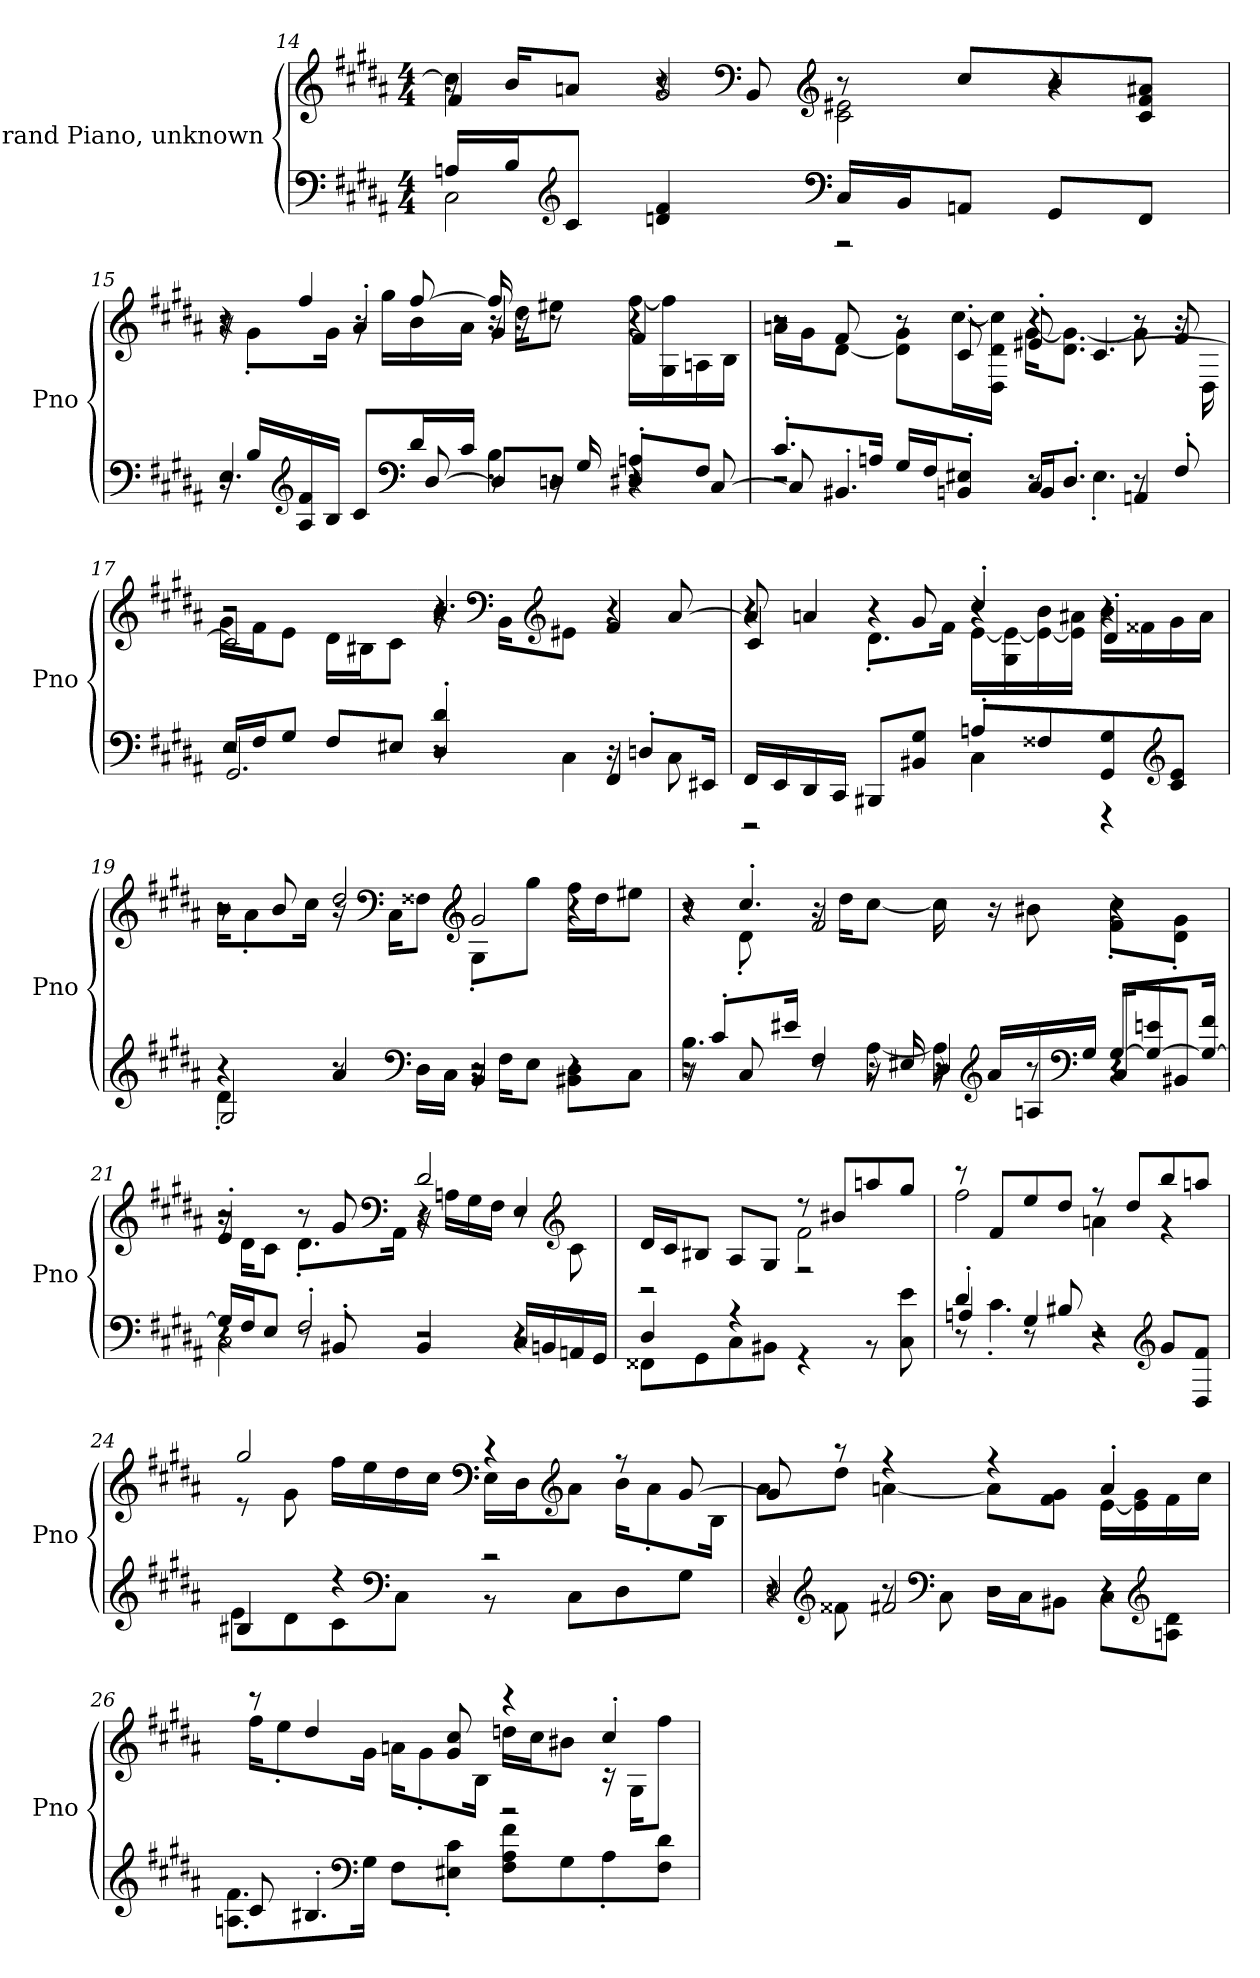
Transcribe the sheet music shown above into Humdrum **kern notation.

**kern	**kern
*part1	*part1
*staff2	*staff1
*I"Grand Piano, unknown	*
*I'Pno	*
!!LO:LB:g=z
*clefF4	*clefG2
*k[f#c#g#d#a#]	*k[f#c#g#d#a#]
*M4/4	*M4/4
=14	=14
*^	*^
*	*	*	*^
16An/LL	2C#\	16r	4cc#\]	4f#/
16B/J	.	16b/KL	.	.
*clefG2	*	*	*	*
8c#/J	.	8an/J	.	.
4dn/ 4f#/	.	8r	4r	2g#/
*	*	*clefF4	*	*
.	.	8BB/	.	.
*clefF4	*	*clefG2	*	*
16C#/LL	2r	8r	2c#\ 2e#X\	.
16BB/J	.	.	.	.
8AAn/J	.	8cc#/L	.	.
8GG#/L	.	8b/	.	4r
8FF#/J	.	8c#/ 8f#/ 8a#X/J	.	.
!!LO:PB:g=z	!!	!!
=15	=15	=15	=15	=15
*	*^	*	*	*
16r	2r	4.E/	8r	16r	4r
16B/LL	.	.	.	8g#'\L	.
*clefG2	*	*	*	*	*
16A#/ 16f#/	.	.	4ff#/	.	.
16B/JJ	.	.	.	16g#\Jk	.
8c#/L	.	.	.	16r	4a#'/
.	.	.	.	16gg#\LL	.
*clefF4	*	*	*	*	*
16d#/L	.	[8D#/	[8ff#/	16b\	.
16c#/JJ	.	.	.	16a#\JJ	.
8r	4B\	8D#/L]	16ff#/]	16r	4g#/
.	.	.	16r	16dd#\KL	.
16r	.	8Dn/J	8r	8ee#X\J	.
16G#/	.	.	.	.	.
8D#X/' 8An/'L	4r	8r	4r	[16ff#\LL	4f#/
.	.	.	.	16G#\ 16ff#\]	.
8F#/J	.	[8C#/	.	16An\	.
.	.	.	.	16B\JJ	.
!!LO:LB:g=z	!!	!!
=16	=16	=16	=16	=16	=16
8.c#'/L	2r	8C#/]	8r	16an\LL	2r
.	.	.	.	16g#\J	.
.	.	4.BB#X'/	8f#/	[8d#\J	.
16An/Jk	.	.	.	.	.
16G#/LL	.	.	8r	8d#\] 8g#\L	.
16F#/J	.	.	.	.	.
8BBn/' 8E#X/'J	.	.	8c#'/	[16cc#\L	.
.	.	.	.	16D#\ 16d#\ 16cc#\]JJ	.
16C#/KL	8r	4BB/	8e#X'/	[16g#\KL	4r
8.D#'/J	.	.	.	8.d#\ 8.g#\_J	.
.	4.E#'\	.	[4.c#/	.	.
8r	.	4AAn/	.	8g#\]	8r
8F#'/	.	.	.	16r	8f#/
.	.	.	.	16D#\	.
!!LO:LB:g=z	!!	!!
=17	=17	=17	=17	=17	=17
16E/LL	2r	2.GG#/	2c#/]	16g#\LL	2r
16F#/J	.	.	.	16f#\J	.
8G#/J	.	.	.	8e\J	.
8F#/L	.	.	.	16d#\LL	.
.	.	.	.	16B#X\J	.
8E#X/J	.	.	.	8c#\J	.
4D#/' 4d#/'	8r	.	4.b/	16r	4r
*	*	*	*clefF4	*	*
.	.	.	.	16BB\KL	.
*	*	*	*clefG2	*	*
.	4C#\	.	.	8e#X\J	.
16r	.	4FF#/	.	4r	4f#/
8Dn'/L	.	.	.	.	.
.	8C#\	.	[8a#/	.	.
16EE#X/Jk	.	.	.	.	.
*	*v	*v	*	*	*
=18	=18	=18	=18	=18
16FF#/LL	2r	8a#/]	4r	4c#/
16EE/	.	.	.	.
16DD#/	.	4an/	.	.
16CC#/JJ	.	.	.	.
8BBB#X/L	.	.	8.d#'\L	4r
8BB#X/ 8G#/J	.	8g#/	.	.
.	.	.	16f#\Jk	.
8An'/L	4C#\	4cc#'/	[16e\LL	4r
.	.	.	16G#\ 16e\_	.
8F##X/	.	.	16e\_ 16b\	.
.	.	.	16e\] 16a#X\JJ	.
8GG#/ 8G#/	4r	4r	16b\LL	4d#'/
.	.	.	16f##X\	.
*clefG2	*	*	*	*
8c#/ 8e/J	.	.	16g#\	.
.	.	.	16a#\JJ	.
!!LO:LB:g=z	!!	!!
=19	=19	=19	=19	=19
*	*^	*	*	*
4r	4d#'\	2G#/	8r	16b\KL	2r
.	.	.	.	8a#'\	.
.	.	.	8b/	.	.
.	.	.	.	16cc#\Jk	.
4a#/	8r	.	2dd#/	16r	.
*	*	*	*clefF4	*	*
.	.	.	.	16C#\KL	.
*clefF4	*	*	*	*	*
.	16D#\LL	.	.	8F##X\J	.
.	16C#\JJ	.	.	.	.
*	*	*	*clefG2	*	*
2r	16r	4BB/	.	8G#'\L	2g#/
.	16F#\KL	.	.	.	.
.	8E\J	.	.	8gg#\J	.
.	8BB#X\ 8D#\L	4r	4r	16ff#\LL	.
.	.	.	.	16dd#\J	.
.	8C#\J	.	.	8ee#X\J	.
!!LO:LB:g=z	!!	!!
=20	=20	=20	=20	=20	=20
16r	4.B\	8r	8r	8r	4r
8c#'/L	.	.	.	.	.
.	.	8C#/	4.cc#'/	8d#'\	.
16e#X/Jk	.	.	.	.	.
8r	.	4F#/	.	16r	2f#/
.	.	.	.	16dd#\KL	.
16r	[8A#\	.	.	[8cc#\J	.
16E#X/	.	.	.	.	.
16r	8A#\]	4D#/	2r	16cc#\]	.
*clefG2	*	*	*	*	*
16a#/LL	.	.	.	16r	.
16An/	8r	.	.	8b#X\	.
*clefF4	*	*	*	*	*
16G#/JJ	.	.	.	.	.
[16G#/KL	4r	8C#/L	.	8f#\' 8cc#\'L	4r
8G#/_ 8en/	.	.	.	.	.
.	.	8BB#X/J	.	8d#\' 8g#\'J	.
16G#/_ 16f#/Jk	.	.	.	.	.
!!LO:PB:g=z	!!	!!
=21	=21	=21	=21	=21	=21
16G#/LL]	2C#\	4r	4e'/	16r	2r
16F#/J	.	.	.	16d#\KL	.
8E/J	.	.	.	8c#\J	.
8r	.	2F#'/	8r	8.d#'\L	.
8BB#X'/	.	.	8g#/	.	.
*	*	*	*clefF4	*	*
.	.	.	.	16AA#\Jk	.
4BB#/	2r	.	2d#/	16r	4r
.	.	.	.	16An\LL	.
.	.	.	.	16G#\	.
.	.	.	.	16F#\JJ	.
16C#/LL	.	4r	.	8r	4E/
16BBn/	.	.	.	.	.
*	*	*	*clefG2	*	*
16AAn/	.	.	.	8c#\	.
16GG#/JJ	.	.	.	.	.
*	*v	*v	*	*	*
*	*	*	*v	*v
=22	=22	=22	=22
4D#/	8FF##X\L	16d#/LL	2r
.	.	16c#/J	.
.	8GG#\	8B#X/J	.
4r	8C#\	8A#/L	.
.	8BB#X\J	8G#/J	.
2r	4r	8r	2f#\
.	.	8b#X/L	.
.	8r	8aan/	.
.	8C#\ 8e\	8gg#/J	.
!!LO:LB:g=z	!!
=23	=23	=23	=23
*	*^	*	*
4d#'/	8r	4An/	8r	2ff#\
.	4.c#'\	.	8f#/L	.
8r	.	4G#/	8ee/	.
8B#X/	.	.	8dd#/J	.
4r	2r	2r	8r	4an\
.	.	.	8dd#/L	.
*clefG2	*	*	*	*
8g#/L	.	.	8bb/	4r
8D#/ 8f#/J	.	.	8aan/J	.
*	*v	*v	*	*
=24	=24	=24	=24
4B#X/	8e\L	2gg#/	8r
.	8d#\	.	8g#\
4r	8c#\	.	16ff#\LL
.	.	.	16ee\
*clefF4	*	*	*
.	8C#\J	.	16dd#\
.	.	.	16cc#\JJ
*	*	*clefF4	*
2r	8r	4r	16E\LL
.	.	.	16D#\J
*	*	*clefG2	*
.	8C#\L	.	8a#\J
.	8D#\	8r	16b\KL
.	.	.	8a#'\
.	8G#\J	[8g#/	.
.	.	.	16B\Jk
!!LO:LB:g=z	!!
=25	=25	=25	=25
*	*^	*	*
4r	8r	2D#/	8g#/]	8a#\L
*clefG2	*	*	*	*
.	8f##X\	.	8r	8dd#\J
2f#X/	8r	.	4r	[4an\
*clefF4	*	*	*	*
.	8C#\	.	.	.
.	16D#\LL	2r	4r	8a\L]
.	16C#\J	.	.	.
.	8BB#X\J	.	.	8f#\ 8g#\J
4r	8C#\L	.	4a'/	[16e\LL
.	.	.	.	16e\] 16g#\
*clefG2	*	*	*	*
.	8An\ 8d#\J	.	.	16f#\
.	.	.	.	16cc#\JJ
*	*v	*v	*	*
=26	=26	=26	=26
8c#/	8.An\ 8.f#\L	8r	16ff#\KL
.	.	.	8ee'\
4.B#X'/	.	4dd#/	.
*clefF4	*	*	*
.	16G#\Jk	.	16g#\Jk
.	8F#\L	.	16an\KL
.	.	.	8g#'\
.	8E#X\' 8c#\'J	8g#/ 8cc#/	.
.	.	.	16B\Jk
2r	8F#\ 8A\ 8f#\L	4r	16ddn\LL
.	.	.	16cc#\J
.	8G#\	.	8b#X\J
.	8A'\	4cc#'/	16r
.	.	.	16G#\KL
.	8F#\ 8d#\J	.	8ff#\J
*v	*v	*	*
*	*v	*v
=	=
*-	*-
